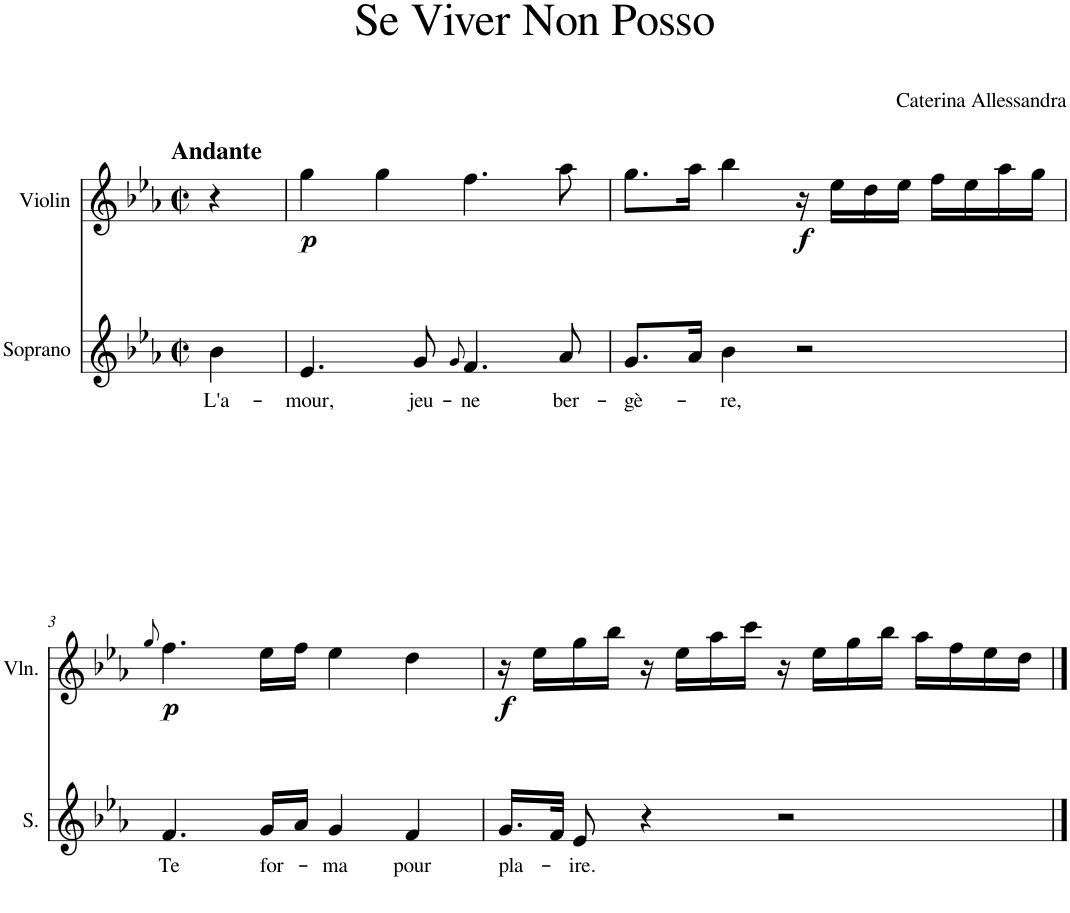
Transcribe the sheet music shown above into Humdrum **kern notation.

**kern	**text	**kern	**dynam
*part2	*part2	*part1	*part1
*staff2	*staff2	*staff1	*staff1
*I"Soprano	*	*I"Violin	*
*I'S.	*	*I'Vln.	*
*clefG2	*	*clefG2	*
*k[b-e-a-]	*	*k[b-e-a-]	*
*M2/2	*	*M2/2	*
*met(c|)	*	*met(c|)	*
=	=	=	=
!	!	!LO:TX:a:B:t=Andante	!
!	!LO:LY:b	!	!
4b-\	L'a-	4r	.
=1	=1	=1	=1
!	!LO:LY:b	!	!LO:DY:b
4.e-/	-mour,	4gg\	p
.	.	4gg\	.
!	!LO:LY:b	!	!
8g/	jeu-	.	.
8qg/	.	.	.
!	!LO:LY:b	!	!
4.f/	-ne	4.ff\	.
!	!LO:LY:b	!	!
8a-/	ber-	8aa-\	.
=2	=2	=2	=2
!	!LO:LY:b	!	!
8.g/L	-gè-	8.gg\L	.
16a-/Jk	.	16aa-\Jk	.
!	!LO:LY:b	!	!
4b-\	-re,	4bb-\	.
!	!	!	!LO:DY:b
2r	.	16r	f
.	.	16ee-\LL	.
.	.	16dd\	.
.	.	16ee-\JJ	.
.	.	16ff\LL	.
.	.	16ee-\	.
.	.	16aa-\	.
.	.	16gg\JJ	.
!!LO:LB:g=z
=3	=3	=3	=3
.	.	8qgg/	.
!	!LO:LY:b	!	!LO:DY:b
4.f/	Te	4.ff\	p
!	!LO:LY:b	!	!
16g/LL	for-	16ee-\LL	.
16a-/JJ	.	16ff\JJ	.
!	!LO:LY:b	!	!
4g/	-ma	4ee-\	.
!	!LO:LY:b	!	!
4f/	pour	4dd\	.
=4	=4	=4	=4
!	!LO:LY:b	!	!LO:DY:b
16.g/LL	pla-	16r	f
.	.	16ee-\LL	.
32f/JJk	.	.	.
!	!LO:LY:b	!	!
8e-/	-ire.	16gg\	.
.	.	16bb-\JJ	.
4r	.	16r	.
.	.	16ee-\LL	.
.	.	16aa-\	.
.	.	16ccc\JJ	.
2r	.	16r	.
.	.	16ee-\LL	.
.	.	16gg\	.
.	.	16bb-\JJ	.
.	.	16aa-\LL	.
.	.	16ff\	.
.	.	16ee-\	.
.	.	16dd\JJ	.
==	==	==	==
*-	*-	*-	*-
